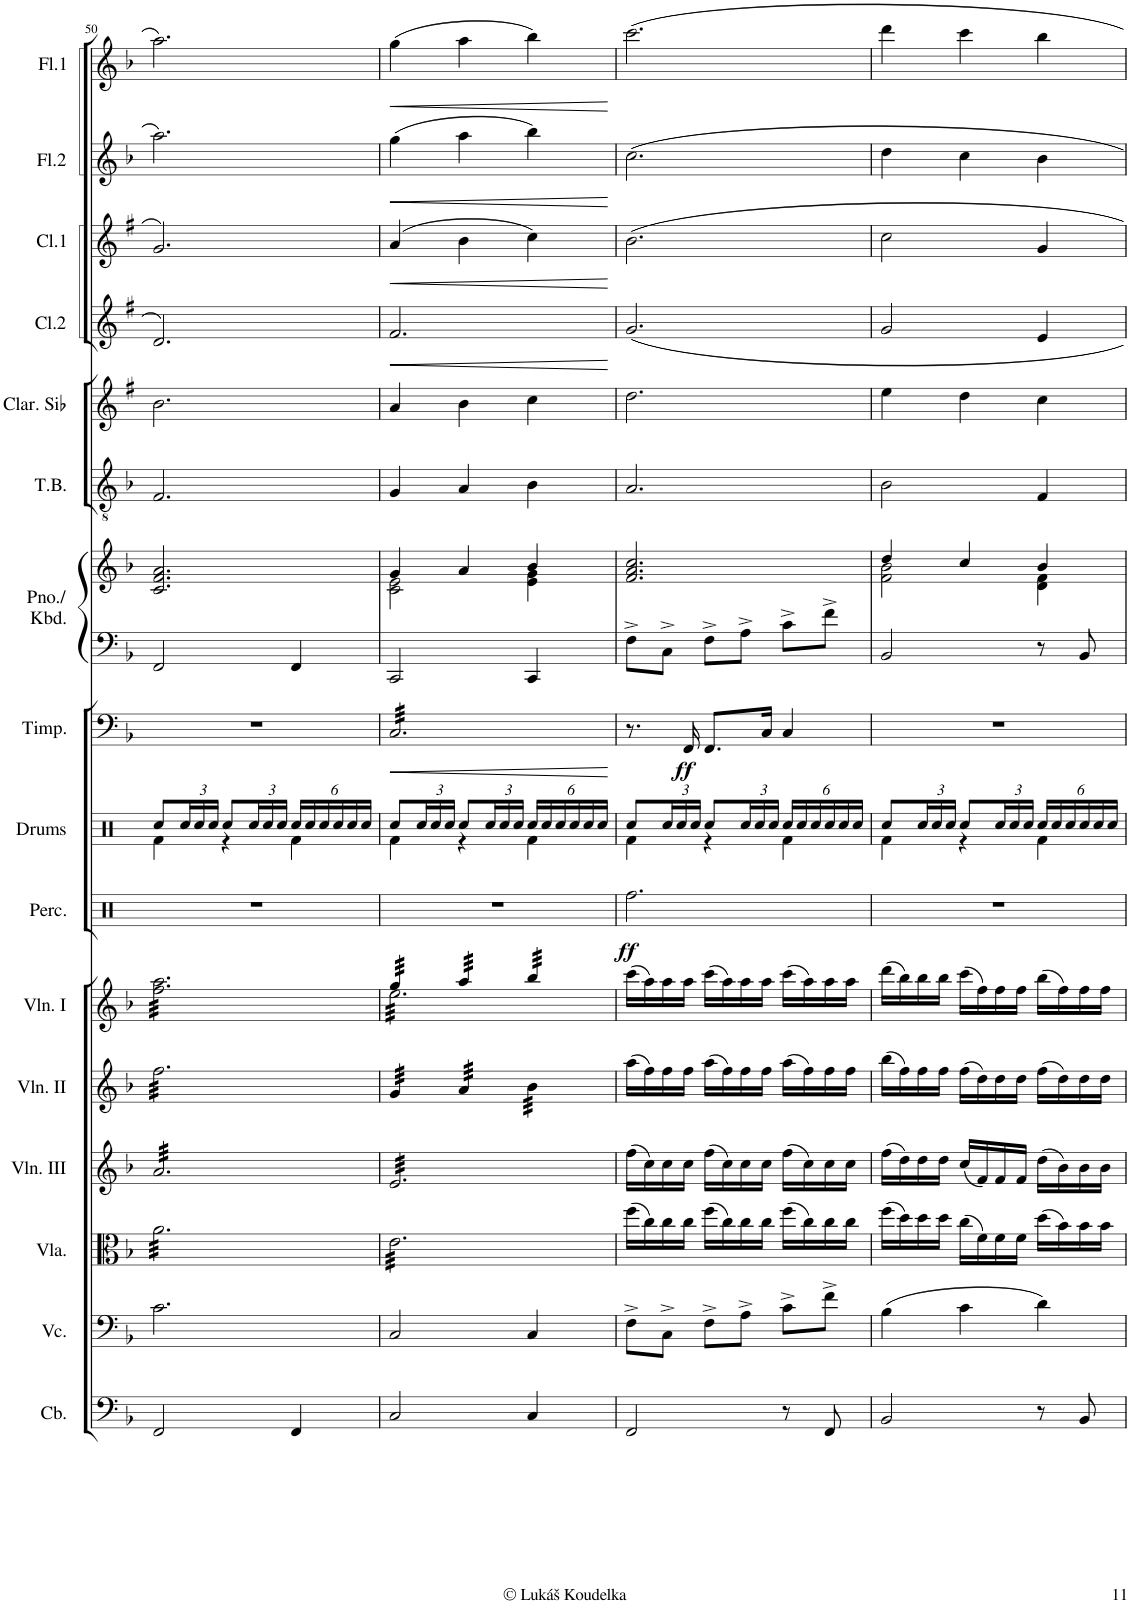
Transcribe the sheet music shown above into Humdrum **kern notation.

**kern	**kern	**kern	**kern	**kern	**kern	**kern	**dynam	**kern	**kern	**dynam	**kern	**kern	**kern	**kern	**kern	**dynam	**kern	**dynam	**kern	**dynam	**kern	**dynam
*part16	*part15	*part14	*part13	*part12	*part11	*part10	*part10	*part9	*part8	*part8	*part7	*part7	*part6	*part5	*part4	*part4	*part3	*part3	*part2	*part2	*part1	*part1
*staff17	*staff16	*staff15	*staff14	*staff13	*staff12	*staff11	*staff11	*staff10	*staff9	*staff9	*staff8	*staff7	*staff6	*staff5	*staff4	*staff4	*staff3	*staff3	*staff2	*staff2	*staff1	*staff1
*I"Contrabass (Bass Guitar)	*I"Violoncello	*I"Viola	*I"Violin III (optional - replace Viola)	*I"Violin II	*I"Violin I	*I"Percussion (Tam-Tam, Glock., Cl.Cymb)	*	*I"Drums	*I"Timpani	*	*I"Piano/ Keyboard (optional)	*	*I"Tenor Bass	*I"Clarinette en Sib	*I"2nd Clarinet in Bb	*	*I"1st Clarinet in Bb	*	*I"2nd Flute	*	*I"1st Flute	*
*I'Cb.	*I'Vc.	*I'Vla.	*I'Vln. III	*I'Vln. II	*I'Vln. I	*I'Perc.	*	*I'Drums	*I'Timp.	*	*I'Pno./ Kbd.	*	*I'T.B.	*I'Clar. Sib	*I'Cl.2	*	*I'Cl.1	*	*I'Fl.2	*	*I'Fl.1	*
!!LO:PB:g=z
*clefF4	*clefF4	*clefC3	*clefG2	*clefG2	*clefG2	*clefX	*	*clefX	*clefF4	*	*clefF4	*clefG2	*clefGv2	*clefG2	*clefG2	*	*clefG2	*	*clefG2	*	*clefG2	*
*Trd7c12	*	*	*	*	*	*	*	*	*	*	*	*	*	*Trd1c2	*Trd1c2	*	*Trd1c2	*	*	*	*	*
*k[b-]	*k[b-]	*k[b-]	*k[b-]	*k[b-]	*k[b-]	*k[]	*	*k[]	*k[b-]	*	*k[b-]	*k[b-]	*k[b-]	*k[f#]	*k[f#]	*	*k[f#]	*	*k[b-]	*	*k[b-]	*
*M3/4	*M3/4	*M3/4	*M3/4	*M3/4	*M3/4	*M3/4	*	*M3/4	*M3/4	*	*M3/4	*M3/4	*M3/4	*M3/4	*M3/4	*	*M3/4	*	*M3/4	*	*M3/4	*
=50	=50	=50	=50	=50	=50	=50	=50	=50	=50	=50	=50	=50	=50	=50	=50	=50	=50	=50	=50	=50	=50	=50
*	*	*	*	*	*	*	*	*^	*	*	*	*	*	*	*	*	*	*	*	*	*	*
*	*	*tremolo	*	*	*	*	*	*	*	*	*	*	*	*	*	*	*	*	*	*	*	*	*
*	*	*	*tremolo	*	*	*	*	*	*	*	*	*	*	*	*	*	*	*	*	*	*	*	*
*	*	*	*	*tremolo	*	*	*	*	*	*	*	*	*	*	*	*	*	*	*	*	*	*	*
*	*	*	*	*	*tremolo	*	*	*	*	*	*	*	*	*	*	*	*	*	*	*	*	*	*
2FF/	2.c\	32a\LLL	32a/LLL	32ff\LLL	32ff\ 32aa\LLL	2.r	.	8Rcc/L	4Rf\	2.r	.	2FF/	2.c/ 2.f/ 2.a/	2.F/	2.b\	2.d/	.	2.g/	.	2.aa\	.	2.aa\	.
.	.	32a\	32a/	32ff\	32ff\ 32aa\	.	.	.	.	.	.	.	.	.	.	.	.	.	.	.	.	.	.
.	.	32a\	32a/	32ff\	32ff\ 32aa\	.	.	.	.	.	.	.	.	.	.	.	.	.	.	.	.	.	.
.	.	32a\	32a/	32ff\	32ff\ 32aa\	.	.	.	.	.	.	.	.	.	.	.	.	.	.	.	.	.	.
*	*	*	*	*	*	*	*	*Xbrackettup	*	*	*	*	*	*	*	*	*	*	*	*	*	*	*
.	.	32a\	32a/	32ff\	32ff\ 32aa\	.	.	24Rcc/L	.	.	.	.	.	.	.	.	.	.	.	.	.	.	.
.	.	32a\	32a/	32ff\	32ff\ 32aa\	.	.	.	.	.	.	.	.	.	.	.	.	.	.	.	.	.	.
.	.	.	.	.	.	.	.	24Rcc/	.	.	.	.	.	.	.	.	.	.	.	.	.	.	.
.	.	32a\	32a/	32ff\	32ff\ 32aa\	.	.	.	.	.	.	.	.	.	.	.	.	.	.	.	.	.	.
.	.	.	.	.	.	.	.	24Rcc/JJ	.	.	.	.	.	.	.	.	.	.	.	.	.	.	.
.	.	32a\	32a/	32ff\	32ff\ 32aa\	.	.	.	.	.	.	.	.	.	.	.	.	.	.	.	.	.	.
.	.	32a\	32a/	32ff\	32ff\ 32aa\	.	.	8Rcc/L	4r	.	.	.	.	.	.	.	.	.	.	.	.	.	.
.	.	32a\	32a/	32ff\	32ff\ 32aa\	.	.	.	.	.	.	.	.	.	.	.	.	.	.	.	.	.	.
.	.	32a\	32a/	32ff\	32ff\ 32aa\	.	.	.	.	.	.	.	.	.	.	.	.	.	.	.	.	.	.
.	.	32a\	32a/	32ff\	32ff\ 32aa\	.	.	.	.	.	.	.	.	.	.	.	.	.	.	.	.	.	.
.	.	32a\	32a/	32ff\	32ff\ 32aa\	.	.	24Rcc/L	.	.	.	.	.	.	.	.	.	.	.	.	.	.	.
.	.	32a\	32a/	32ff\	32ff\ 32aa\	.	.	.	.	.	.	.	.	.	.	.	.	.	.	.	.	.	.
.	.	.	.	.	.	.	.	24Rcc/	.	.	.	.	.	.	.	.	.	.	.	.	.	.	.
.	.	32a\	32a/	32ff\	32ff\ 32aa\	.	.	.	.	.	.	.	.	.	.	.	.	.	.	.	.	.	.
.	.	.	.	.	.	.	.	24Rcc/JJ	.	.	.	.	.	.	.	.	.	.	.	.	.	.	.
.	.	32a\	32a/	32ff\	32ff\ 32aa\	.	.	.	.	.	.	.	.	.	.	.	.	.	.	.	.	.	.
4FF/	.	32a\	32a/	32ff\	32ff\ 32aa\	.	.	24Rcc/LL	4Rf\	.	.	4FF/	.	.	.	.	.	.	.	.	.	.	.
.	.	32a\	32a/	32ff\	32ff\ 32aa\	.	.	.	.	.	.	.	.	.	.	.	.	.	.	.	.	.	.
.	.	.	.	.	.	.	.	24Rcc/	.	.	.	.	.	.	.	.	.	.	.	.	.	.	.
.	.	32a\	32a/	32ff\	32ff\ 32aa\	.	.	.	.	.	.	.	.	.	.	.	.	.	.	.	.	.	.
.	.	.	.	.	.	.	.	24Rcc/	.	.	.	.	.	.	.	.	.	.	.	.	.	.	.
.	.	32a\	32a/	32ff\	32ff\ 32aa\	.	.	.	.	.	.	.	.	.	.	.	.	.	.	.	.	.	.
.	.	32a\	32a/	32ff\	32ff\ 32aa\	.	.	24Rcc/	.	.	.	.	.	.	.	.	.	.	.	.	.	.	.
.	.	32a\	32a/	32ff\	32ff\ 32aa\	.	.	.	.	.	.	.	.	.	.	.	.	.	.	.	.	.	.
.	.	.	.	.	.	.	.	24Rcc/	.	.	.	.	.	.	.	.	.	.	.	.	.	.	.
.	.	32a\	32a/	32ff\	32ff\ 32aa\	.	.	.	.	.	.	.	.	.	.	.	.	.	.	.	.	.	.
.	.	.	.	.	.	.	.	24Rcc/JJ	.	.	.	.	.	.	.	.	.	.	.	.	.	.	.
.	.	32a\JJJ	32a/JJJ	32ff\JJJ	32ff\ 32aa\JJJ	.	.	.	.	.	.	.	.	.	.	.	.	.	.	.	.	.	.
=51	=51	=51	=51	=51	=51	=51	=51	=51	=51	=51	=51	=51	=51	=51	=51	=51	=51	=51	=51	=51	=51	=51	=51
*	*	*	*	*	*^	*	*	*	*	*	*	*	*	*	*	*	*	*	*	*	*	*	*
!	!	!	!	!	!	!	!	!	!	!	!	!LO:HP:b	!	!	!	!	!	!LO:HP:b	!	!LO:HP:b	!	!LO:HP:b	!	!LO:HP:b
*	*	*	*	*	*	*	*	*	*	*	*	*	*	*^	*	*	*	*	*	*	*	*	*	*
*	*	*	*	*	*	*	*	*	*	*	*tremolo	*	*	*	*	*	*	*	*	*	*	*	*	*	*
2C/	2C/	32e\LLL	32e/LLL	32g/LLL	32gg/LLL	32ee\LLL	2.r	.	8Rcc/L	4Rf\	32C/LLL	<	2CC/	4g/	2c\ 2e\	4G/	4a/	2.f#/	<	(4a/	<	(4gg\	<	(4gg\	<
.	.	32e\	32e/	32g/	32gg/	32ee\	.	.	.	.	32C/	.	.	.	.	.	.	.	.	.	.	.	.	.	.
.	.	32e\	32e/	32g/	32gg/	32ee\	.	.	.	.	32C/	.	.	.	.	.	.	.	.	.	.	.	.	.	.
.	.	32e\	32e/	32g/	32gg/	32ee\	.	.	.	.	32C/	.	.	.	.	.	.	.	.	.	.	.	.	.	.
.	.	32e\	32e/	32g/	32gg/	32ee\	.	.	24Rcc/L	.	32C/	.	.	.	.	.	.	.	.	.	.	.	.	.	.
.	.	32e\	32e/	32g/	32gg/	32ee\	.	.	.	.	32C/	.	.	.	.	.	.	.	.	.	.	.	.	.	.
.	.	.	.	.	.	.	.	.	24Rcc/	.	.	.	.	.	.	.	.	.	.	.	.	.	.	.	.
.	.	32e\	32e/	32g/	32gg/	32ee\	.	.	.	.	32C/	.	.	.	.	.	.	.	.	.	.	.	.	.	.
.	.	.	.	.	.	.	.	.	24Rcc/JJ	.	.	.	.	.	.	.	.	.	.	.	.	.	.	.	.
.	.	32e\	32e/	32g/JJJ	32gg/JJJ	32ee\	.	.	.	.	32C/	.	.	.	.	.	.	.	.	.	.	.	.	.	.
.	.	32e\	32e/	32a/LLL	32aa/LLL	32ee\	.	.	8Rcc/L	4r	32C/	.	.	4a/	.	4A/	4b\	.	.	4b\	.	4aa\	.	4aa\	.
.	.	32e\	32e/	32a/	32aa/	32ee\	.	.	.	.	32C/	.	.	.	.	.	.	.	.	.	.	.	.	.	.
.	.	32e\	32e/	32a/	32aa/	32ee\	.	.	.	.	32C/	.	.	.	.	.	.	.	.	.	.	.	.	.	.
.	.	32e\	32e/	32a/	32aa/	32ee\	.	.	.	.	32C/	.	.	.	.	.	.	.	.	.	.	.	.	.	.
.	.	32e\	32e/	32a/	32aa/	32ee\	.	.	24Rcc/L	.	32C/	.	.	.	.	.	.	.	.	.	.	.	.	.	.
.	.	32e\	32e/	32a/	32aa/	32ee\	.	.	.	.	32C/	.	.	.	.	.	.	.	.	.	.	.	.	.	.
.	.	.	.	.	.	.	.	.	24Rcc/	.	.	.	.	.	.	.	.	.	.	.	.	.	.	.	.
.	.	32e\	32e/	32a/	32aa/	32ee\	.	.	.	.	32C/	.	.	.	.	.	.	.	.	.	.	.	.	.	.
.	.	.	.	.	.	.	.	.	24Rcc/JJ	.	.	.	.	.	.	.	.	.	.	.	.	.	.	.	.
.	.	32e\	32e/	32a/JJJ	32aa/JJJ	32ee\	.	.	.	.	32C/	.	.	.	.	.	.	.	.	.	.	.	.	.	.
4C/	4C/	32e\	32e/	32b-\LLL	32bb-/LLL	32ee\	.	.	24Rcc/LL	4Rf\	32C/	.	4CC/	4b-/	4e\ 4g\	4B-\	4cc\	.	.	4cc\)	.	4bb-\)	.	4bb-\)	.
.	.	32e\	32e/	32b-\	32bb-/	32ee\	.	.	.	.	32C/	.	.	.	.	.	.	.	.	.	.	.	.	.	.
.	.	.	.	.	.	.	.	.	24Rcc/	.	.	.	.	.	.	.	.	.	.	.	.	.	.	.	.
.	.	32e\	32e/	32b-\	32bb-/	32ee\	.	.	.	.	32C/	.	.	.	.	.	.	.	.	.	.	.	.	.	.
.	.	.	.	.	.	.	.	.	24Rcc/	.	.	.	.	.	.	.	.	.	.	.	.	.	.	.	.
.	.	32e\	32e/	32b-\	32bb-/	32ee\	.	.	.	.	32C/	.	.	.	.	.	.	.	.	.	.	.	.	.	.
.	.	32e\	32e/	32b-\	32bb-/	32ee\	.	.	24Rcc/	.	32C/	.	.	.	.	.	.	.	.	.	.	.	.	.	.
.	.	32e\	32e/	32b-\	32bb-/	32ee\	.	.	.	.	32C/	.	.	.	.	.	.	.	.	.	.	.	.	.	.
.	.	.	.	.	.	.	.	.	24Rcc/	.	.	.	.	.	.	.	.	.	.	.	.	.	.	.	.
.	.	32e\	32e/	32b-\	32bb-/	32ee\	.	.	.	.	32C/	.	.	.	.	.	.	.	.	.	.	.	.	.	.
.	.	.	.	.	.	.	.	.	24Rcc/JJ	.	.	.	.	.	.	.	.	.	.	.	.	.	.	.	.
.	.	32e\JJJ	32e/JJJ	32b-\JJJ	32bb-/JJJ	32ee\JJJ	.	.	.	.	32C/JJJ	.	.	.	.	.	.	.	.	.	.	.	.	.	.
*	*	*	*	*	*	*	*	*	*	*	*Xtremolo	*	*	*	*	*	*	*	*	*	*	*	*	*	*
*	*	*	*	*	*Xtremolo	*	*	*	*	*	*	*	*	*	*	*	*	*	*	*	*	*	*	*	*
*	*	*	*	*Xtremolo	*	*	*	*	*	*	*	*	*	*	*	*	*	*	*	*	*	*	*	*	*
*	*	*	*Xtremolo	*	*	*	*	*	*	*	*	*	*	*	*	*	*	*	*	*	*	*	*	*	*
*	*	*Xtremolo	*	*	*	*	*	*	*	*	*	*	*	*	*	*	*	*	*	*	*	*	*	*	*
*	*	*	*	*	*v	*v	*	*	*v	*v	*	*	*	*v	*v	*	*	*	*	*	*	*	*	*	*
.	.	.	.	.	.	.	.	.	.	[	.	.	.	.	.	[	.	[	.	[	.	[
=52	=52	=52	=52	=52	=52	=52	=52	=52	=52	=52	=52	=52	=52	=52	=52	=52	=52	=52	=52	=52	=52	=52
*	*	*	*	*	*	*	*	*^	*	*	*	*	*	*	*	*	*	*	*	*	*	*
!	!	!	!	!	!	!	!LO:DY:b	!	!	!	!	!	!	!	!	!	!	!	!	!	!	!	!
2FF/	8F^\L	(16ff\LL	(16ff\LL	(16aa\LL	(16ccc\LL	2.Rff\	ff	8Rcc/L	4Rf\	8.r	.	8F^\L	2.f/ 2.a/ 2.cc/	2.A/	2.dd\	2.g/	.	2.b\	.	2.cc\	.	2.ccc\	.
.	.	16cc\)	16cc\)	16ff\)	16aa\)	.	.	.	.	.	.	.	.	.	.	.	.	.	.	.	.	.	.
.	8C^\J	16cc\	16cc\	16ff\	16aa\	.	.	24Rcc/L	.	.	.	8C^\J	.	.	.	.	.	.	.	.	.	.	.
.	.	.	.	.	.	.	.	24Rcc/	.	.	.	.	.	.	.	.	.	.	.	.	.	.	.
!	!	!	!	!	!	!	!	!	!	!	!LO:DY:b	!	!	!	!	!	!	!	!	!	!	!	!
.	.	16cc\JJ	16cc\JJ	16ff\JJ	16aa\JJ	.	.	.	.	16FF/	ff	.	.	.	.	.	.	.	.	.	.	.	.
.	.	.	.	.	.	.	.	24Rcc/JJ	.	.	.	.	.	.	.	.	.	.	.	.	.	.	.
.	8F^\L	(16ff\LL	(16ff\LL	(16aa\LL	(16ccc\LL	.	.	8Rcc/L	4r	8.FF/L	.	8F^\L	.	.	.	.	.	.	.	.	.	.	.
.	.	16cc\)	16cc\)	16ff\)	16aa\)	.	.	.	.	.	.	.	.	.	.	.	.	.	.	.	.	.	.
.	8A^\J	16cc\	16cc\	16ff\	16aa\	.	.	24Rcc/L	.	.	.	8A^\J	.	.	.	.	.	.	.	.	.	.	.
.	.	.	.	.	.	.	.	24Rcc/	.	.	.	.	.	.	.	.	.	.	.	.	.	.	.
.	.	16cc\JJ	16cc\JJ	16ff\JJ	16aa\JJ	.	.	.	.	16C/Jk	.	.	.	.	.	.	.	.	.	.	.	.	.
.	.	.	.	.	.	.	.	24Rcc/JJ	.	.	.	.	.	.	.	.	.	.	.	.	.	.	.
8r	8c^\L	(16ff\LL	(16ff\LL	(16aa\LL	(16ccc\LL	.	.	24Rcc/LL	4Rf\	4C/	.	8c^\L	.	.	.	.	.	.	.	.	.	.	.
.	.	.	.	.	.	.	.	24Rcc/	.	.	.	.	.	.	.	.	.	.	.	.	.	.	.
.	.	16cc\)	16cc\)	16ff\)	16aa\)	.	.	.	.	.	.	.	.	.	.	.	.	.	.	.	.	.	.
.	.	.	.	.	.	.	.	24Rcc/	.	.	.	.	.	.	.	.	.	.	.	.	.	.	.
8FF/	8f^\J	16cc\	16cc\	16ff\	16aa\	.	.	24Rcc/	.	.	.	8f^\J	.	.	.	.	.	.	.	.	.	.	.
.	.	.	.	.	.	.	.	24Rcc/	.	.	.	.	.	.	.	.	.	.	.	.	.	.	.
.	.	16cc\JJ	16cc\JJ	16ff\JJ	16aa\JJ	.	.	.	.	.	.	.	.	.	.	.	.	.	.	.	.	.	.
.	.	.	.	.	.	.	.	24Rcc/JJ	.	.	.	.	.	.	.	.	.	.	.	.	.	.	.
=53	=53	=53	=53	=53	=53	=53	=53	=53	=53	=53	=53	=53	=53	=53	=53	=53	=53	=53	=53	=53	=53	=53	=53
*	*	*	*	*	*	*	*	*	*	*	*	*	*^	*	*	*	*	*	*	*	*	*	*
2BB-/	(4B-\	(16ff\LL	(16ff\LL	(16bb-\LL	(16ddd\LL	2.r	.	8Rcc/L	4Rf\	2.r	.	2BB-/	4dd/	2f\ 2b-\	2B-\	4ee\	2g/	.	2cc\	.	4dd\	.	4ddd\	.
.	.	16dd\)	16dd\)	16ff\)	16bb-\)	.	.	.	.	.	.	.	.	.	.	.	.	.	.	.	.	.	.	.
.	.	16dd\	16dd\	16ff\	16bb-\	.	.	24Rcc/L	.	.	.	.	.	.	.	.	.	.	.	.	.	.	.	.
.	.	.	.	.	.	.	.	24Rcc/	.	.	.	.	.	.	.	.	.	.	.	.	.	.	.	.
.	.	16dd\JJ	16dd\JJ	16ff\JJ	16bb-\JJ	.	.	.	.	.	.	.	.	.	.	.	.	.	.	.	.	.	.	.
.	.	.	.	.	.	.	.	24Rcc/JJ	.	.	.	.	.	.	.	.	.	.	.	.	.	.	.	.
.	4c\	(16cc\LL	(16cc/LL	(16ff\LL	(16ccc\LL	.	.	8Rcc/L	4r	.	.	.	4cc/	.	.	4dd\	.	.	.	.	4cc\	.	4ccc\	.
.	.	16f\)	16f/)	16dd\)	16ff\)	.	.	.	.	.	.	.	.	.	.	.	.	.	.	.	.	.	.	.
.	.	16f\	16f/	16dd\	16ff\	.	.	24Rcc/L	.	.	.	.	.	.	.	.	.	.	.	.	.	.	.	.
.	.	.	.	.	.	.	.	24Rcc/	.	.	.	.	.	.	.	.	.	.	.	.	.	.	.	.
.	.	16f\JJ	16f/JJ	16dd\JJ	16ff\JJ	.	.	.	.	.	.	.	.	.	.	.	.	.	.	.	.	.	.	.
.	.	.	.	.	.	.	.	24Rcc/JJ	.	.	.	.	.	.	.	.	.	.	.	.	.	.	.	.
8r	4d\)	(16dd\LL	(16dd\LL	(16ff\LL	(16bb-\LL	.	.	24Rcc/LL	4Rf\	.	.	8r	4b-/	4d\ 4f\	4F/	4cc\	4e/	.	4g/	.	4b-\	.	4bb-\	.
.	.	.	.	.	.	.	.	24Rcc/	.	.	.	.	.	.	.	.	.	.	.	.	.	.	.	.
.	.	16b-\)	16b-\)	16dd\)	16ff\)	.	.	.	.	.	.	.	.	.	.	.	.	.	.	.	.	.	.	.
.	.	.	.	.	.	.	.	24Rcc/	.	.	.	.	.	.	.	.	.	.	.	.	.	.	.	.
8BB-/	.	16b-\	16b-\	16dd\	16ff\	.	.	24Rcc/	.	.	.	8BB-/	.	.	.	.	.	.	.	.	.	.	.	.
.	.	.	.	.	.	.	.	24Rcc/	.	.	.	.	.	.	.	.	.	.	.	.	.	.	.	.
.	.	16b-\JJ	16b-\JJ	16dd\JJ	16ff\JJ	.	.	.	.	.	.	.	.	.	.	.	.	.	.	.	.	.	.	.
.	.	.	.	.	.	.	.	24Rcc/JJ	.	.	.	.	.	.	.	.	.	.	.	.	.	.	.	.
*	*	*	*	*	*	*	*	*v	*v	*	*	*	*v	*v	*	*	*	*	*	*	*	*	*	*
=	=	=	=	=	=	=	=	=	=	=	=	=	=	=	=	=	=	=	=	=	=	=
*-	*-	*-	*-	*-	*-	*-	*-	*-	*-	*-	*-	*-	*-	*-	*-	*-	*-	*-	*-	*-	*-	*-
